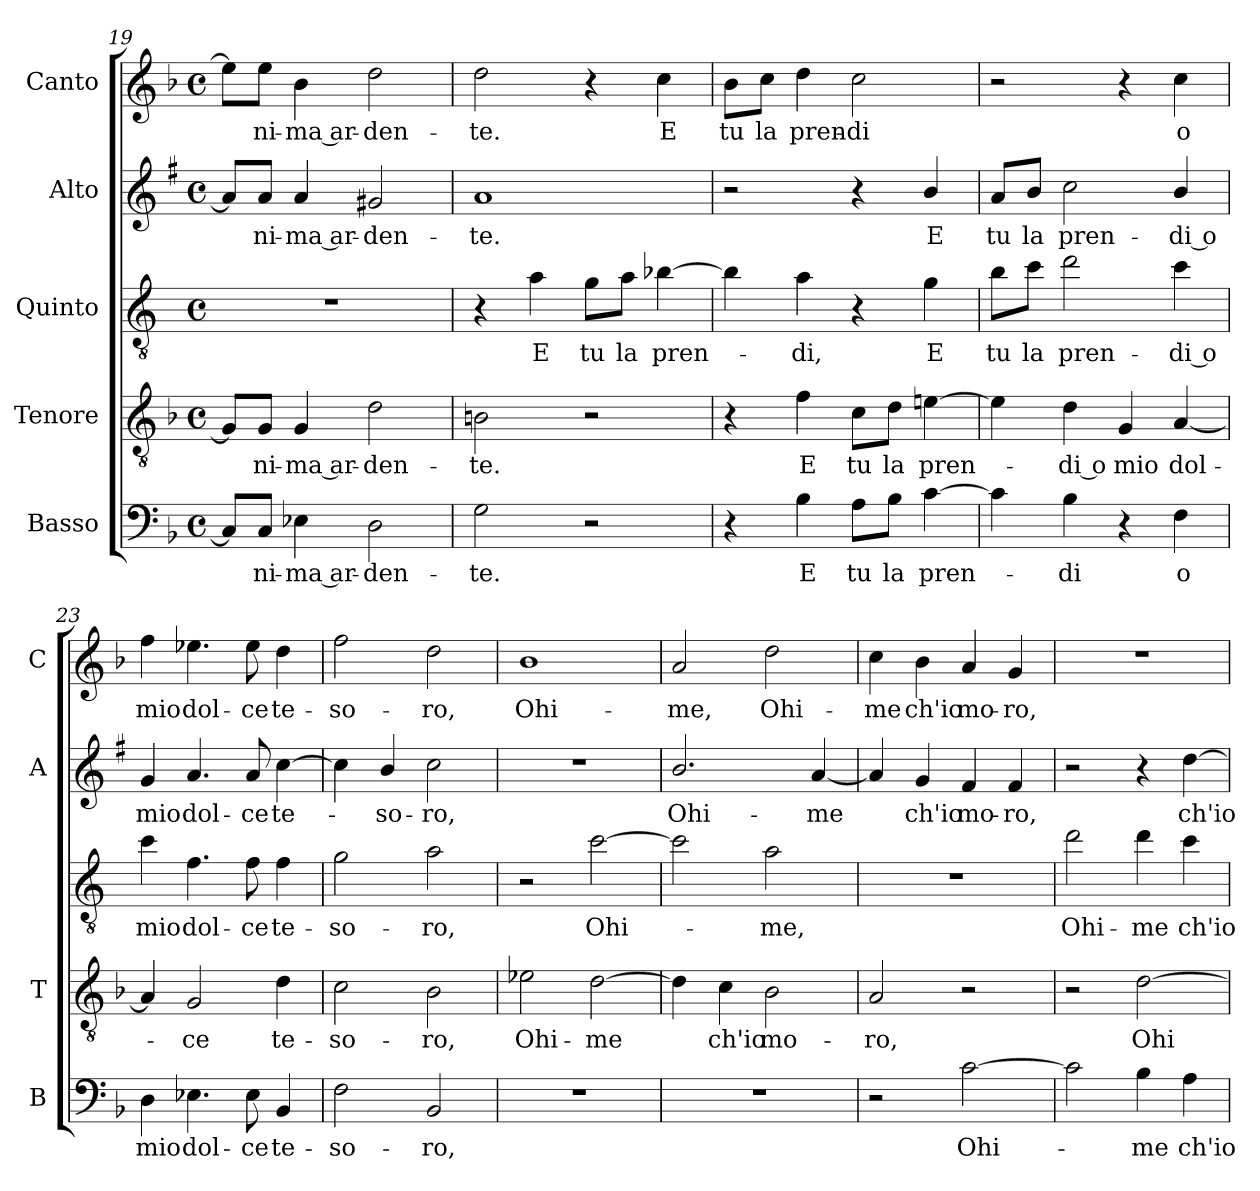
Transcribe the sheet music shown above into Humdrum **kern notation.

**kern	**text	**kern	**text	**kern	**text	**kern	**text	**kern	**text
*part5	*part5	*part4	*part4	*part3	*part3	*part2	*part2	*part1	*part1
*staff5	*staff5	*staff4	*staff4	*staff3	*staff3	*staff2	*staff2	*staff1	*staff1
*I"Basso	*	*I"Tenore	*	*I"Quinto	*	*I"Alto	*	*I"Canto	*
*I'B	*	*I'T	*	*	*	*I'A	*	*I'C	*
*clefF4	*	*clefGv2	*	*clefGv2	*	*clefG2	*	*clefG2	*
*	*	*	*	*ITrd4c7	*	*ITrd1c2	*	*	*
*k[b-]	*	*k[b-]	*	*k[b-]	*	*k[b-]	*	*k[b-]	*
*F:	*	*F:	*	*F:	*	*F:	*	*F:	*
*M4/4	*	*M4/4	*	*M4/4	*	*M4/4	*	*M4/4	*
*met(c)	*	*met(c)	*	*met(c)	*	*met(c)	*	*met(c)	*
=19	=19	=19	=19	=19	=19	=19	=19	=19	=19
8C/L]	.	8G/L]	.	1r	.	8g/L]	.	8ee\L]	.
!	!LO:LY:b	!	!LO:LY:b	!	!	!	!LO:LY:b	!	!LO:LY:b
8C/J	-ni-	8G/J	-ni-	.	.	8g/J	-ni-	8ee\J	-ni-
!	!LO:LY:b	!	!LO:LY:b	!	!	!	!LO:LY:b	!	!LO:LY:b
4E-X\	-ma ar-	4G/	-ma ar-	.	.	4g/	-ma ar-	4b-\	-ma ar-
!	!LO:LY:b	!	!LO:LY:b	!	!	!	!LO:LY:b	!	!LO:LY:b
2D\	-den-	2d\	-den-	.	.	2f#X/	-den-	2dd\	-den-
=20	=20	=20	=20	=20	=20	=20	=20	=20	=20
!	!LO:LY:b	!	!LO:LY:b	!	!	!	!LO:LY:b	!	!LO:LY:b
2G\	-te.	2Bn\	-te.	4r	.	1g	-te.	2dd\	-te.
!	!	!	!	!	!LO:LY:b	!	!	!	!
.	.	.	.	4d\	E	.	.	.	.
!	!	!	!	!	!LO:LY:b	!	!	!	!
2r	.	2r	.	8c\L	tu	.	.	4r	.
!	!	!	!	!	!LO:LY:b	!	!	!	!
.	.	.	.	8d\J	la	.	.	.	.
!	!	!	!	!	!LO:LY:b	!	!	!	!LO:LY:b
.	.	.	.	[4e-X\	pren-	.	.	4cc\	E
=21	=21	=21	=21	=21	=21	=21	=21	=21	=21
!	!	!	!	!	!	!	!	!	!LO:LY:b
4r	.	4r	.	4e-\]	.	2r	.	8b-\L	tu
!	!	!	!	!	!	!	!	!	!LO:LY:b
.	.	.	.	.	.	.	.	8cc\J	la
!	!LO:LY:b	!	!LO:LY:b	!	!LO:LY:b	!	!	!	!LO:LY:b
4B-\	E	4f\	E	4d\	-di,	.	.	4dd\	pren-
!	!LO:LY:b	!	!LO:LY:b	!	!	!	!	!	!LO:LY:b
8A\L	tu	8c\L	tu	4r	.	4r	.	2cc\	-di
!	!LO:LY:b	!	!LO:LY:b	!	!	!	!	!	!
8B-\J	la	8d\J	la	.	.	.	.	.	.
!	!LO:LY:b	!	!LO:LY:b	!	!LO:LY:b	!	!LO:LY:b	!	!
[4c\	pren-	[4eni\	pren-	4c\	E	4a/	E	.	.
!!LO:LB:g=z
=22	=22	=22	=22	=22	=22	=22	=22	=22	=22
!	!	!	!	!	!LO:LY:b	!	!LO:LY:b	!	!
4c\]	.	4e\]	.	8e\L	tu	8g/L	tu	2r	.
!	!	!	!	!	!LO:LY:b	!	!LO:LY:b	!	!
.	.	.	.	8f\J	la	8a/J	la	.	.
!	!LO:LY:b	!	!LO:LY:b	!	!LO:LY:b	!	!LO:LY:b	!	!
4B-\	-di	4d\	-di o	2g\	pren-	2b-\	pren-	.	.
!	!	!	!LO:LY:b	!	!	!	!	!	!
4r	.	4G/	mio	.	.	.	.	4r	.
!	!LO:LY:b	!	!LO:LY:b	!	!LO:LY:b	!	!LO:LY:b	!	!LO:LY:b
4F\	o	[4A/	dol-	4f\	-di o	4a/	-di o	4cc\	o
=23	=23	=23	=23	=23	=23	=23	=23	=23	=23
!	!LO:LY:b	!	!	!	!LO:LY:b	!	!LO:LY:b	!	!LO:LY:b
4D\	mio	4A/]	.	4f\	mio	4f/	mio	4ff\	mio
!	!LO:LY:b	!	!LO:LY:b	!	!LO:LY:b	!	!LO:LY:b	!	!LO:LY:b
4.E-X\	dol-	2G/	-ce	4.B-\	dol-	4.g/	dol-	4.ee-X\	dol-
!	!LO:LY:b	!	!	!	!LO:LY:b	!	!LO:LY:b	!	!LO:LY:b
8E-\	-ce	.	.	8B-\	-ce	8g/	-ce	8ee-\	-ce
!	!LO:LY:b	!	!LO:LY:b	!	!LO:LY:b	!	!LO:LY:b	!	!LO:LY:b
4BB-/	te-	4d\	te-	4B-\	te-	[4b-\	te-	4dd\	te-
=24	=24	=24	=24	=24	=24	=24	=24	=24	=24
!	!LO:LY:b	!	!LO:LY:b	!	!LO:LY:b	!	!	!	!LO:LY:b
2F\	-so-	2c\	-so-	2c\	-so-	4b-\]	.	2ff\	-so-
!	!	!	!	!	!	!	!LO:LY:b	!	!
.	.	.	.	.	.	4a/	-so-	.	.
!	!LO:LY:b	!	!LO:LY:b	!	!LO:LY:b	!	!LO:LY:b	!	!LO:LY:b
2BB-/	-ro,	2B-\	-ro,	2d\	-ro,	2b-\	-ro,	2dd\	-ro,
=25	=25	=25	=25	=25	=25	=25	=25	=25	=25
!	!	!	!LO:LY:b	!	!	!	!	!	!LO:LY:b
1r	.	2e-X\	Ohi-	2r	.	1r	.	1b-	Ohi-
!	!	!	!LO:LY:b	!	!LO:LY:b	!	!	!	!
.	.	[2d\	-me	[2f\	Ohi-	.	.	.	.
=26	=26	=26	=26	=26	=26	=26	=26	=26	=26
!	!	!	!	!	!	!	!LO:LY:b	!	!LO:LY:b
1r	.	4d\]	.	2f\]	.	2.a/	Ohi-	2a/	-me,
!	!	!	!LO:LY:b	!	!	!	!	!	!
.	.	4c\	ch'io	.	.	.	.	.	.
!	!	!	!LO:LY:b	!	!LO:LY:b	!	!	!	!LO:LY:b
.	.	2B-\	mo-	2d\	-me,	.	.	2dd\	Ohi-
!	!	!	!	!	!	!	!LO:LY:b	!	!
.	.	.	.	.	.	[4g/	-me	.	.
=27	=27	=27	=27	=27	=27	=27	=27	=27	=27
!	!	!	!LO:LY:b	!	!	!	!	!	!LO:LY:b
2r	.	2A/	-ro,	1r	.	4g/]	.	4cc\	-me
!	!	!	!	!	!	!	!LO:LY:b	!	!LO:LY:b
.	.	.	.	.	.	4f/	ch'io	4b-\	ch'io
!	!LO:LY:b	!	!	!	!	!	!LO:LY:b	!	!LO:LY:b
[2c\	Ohi-	2r	.	.	.	4e/	mo-	4a/	mo-
!	!	!	!	!	!	!	!LO:LY:b	!	!LO:LY:b
.	.	.	.	.	.	4e/	-ro,	4g/	-ro,
=28	=28	=28	=28	=28	=28	=28	=28	=28	=28
!	!	!	!	!	!LO:LY:b	!	!	!	!
2c\]	.	2r	.	2g\	Ohi-	2r	.	1r	.
!	!LO:LY:b	!	!LO:LY:b	!	!LO:LY:b	!	!	!	!
4B-\	-me	[2d\	Ohi-	4g\	-me	4r	.	.	.
!	!LO:LY:b	!	!	!	!LO:LY:b	!	!LO:LY:b	!	!
4A\	ch'io	.	.	4f\	ch'io	[4cc\	ch'io	.	.
=	=	=	=	=	=	=	=	=	=
*-	*-	*-	*-	*-	*-	*-	*-	*-	*-
